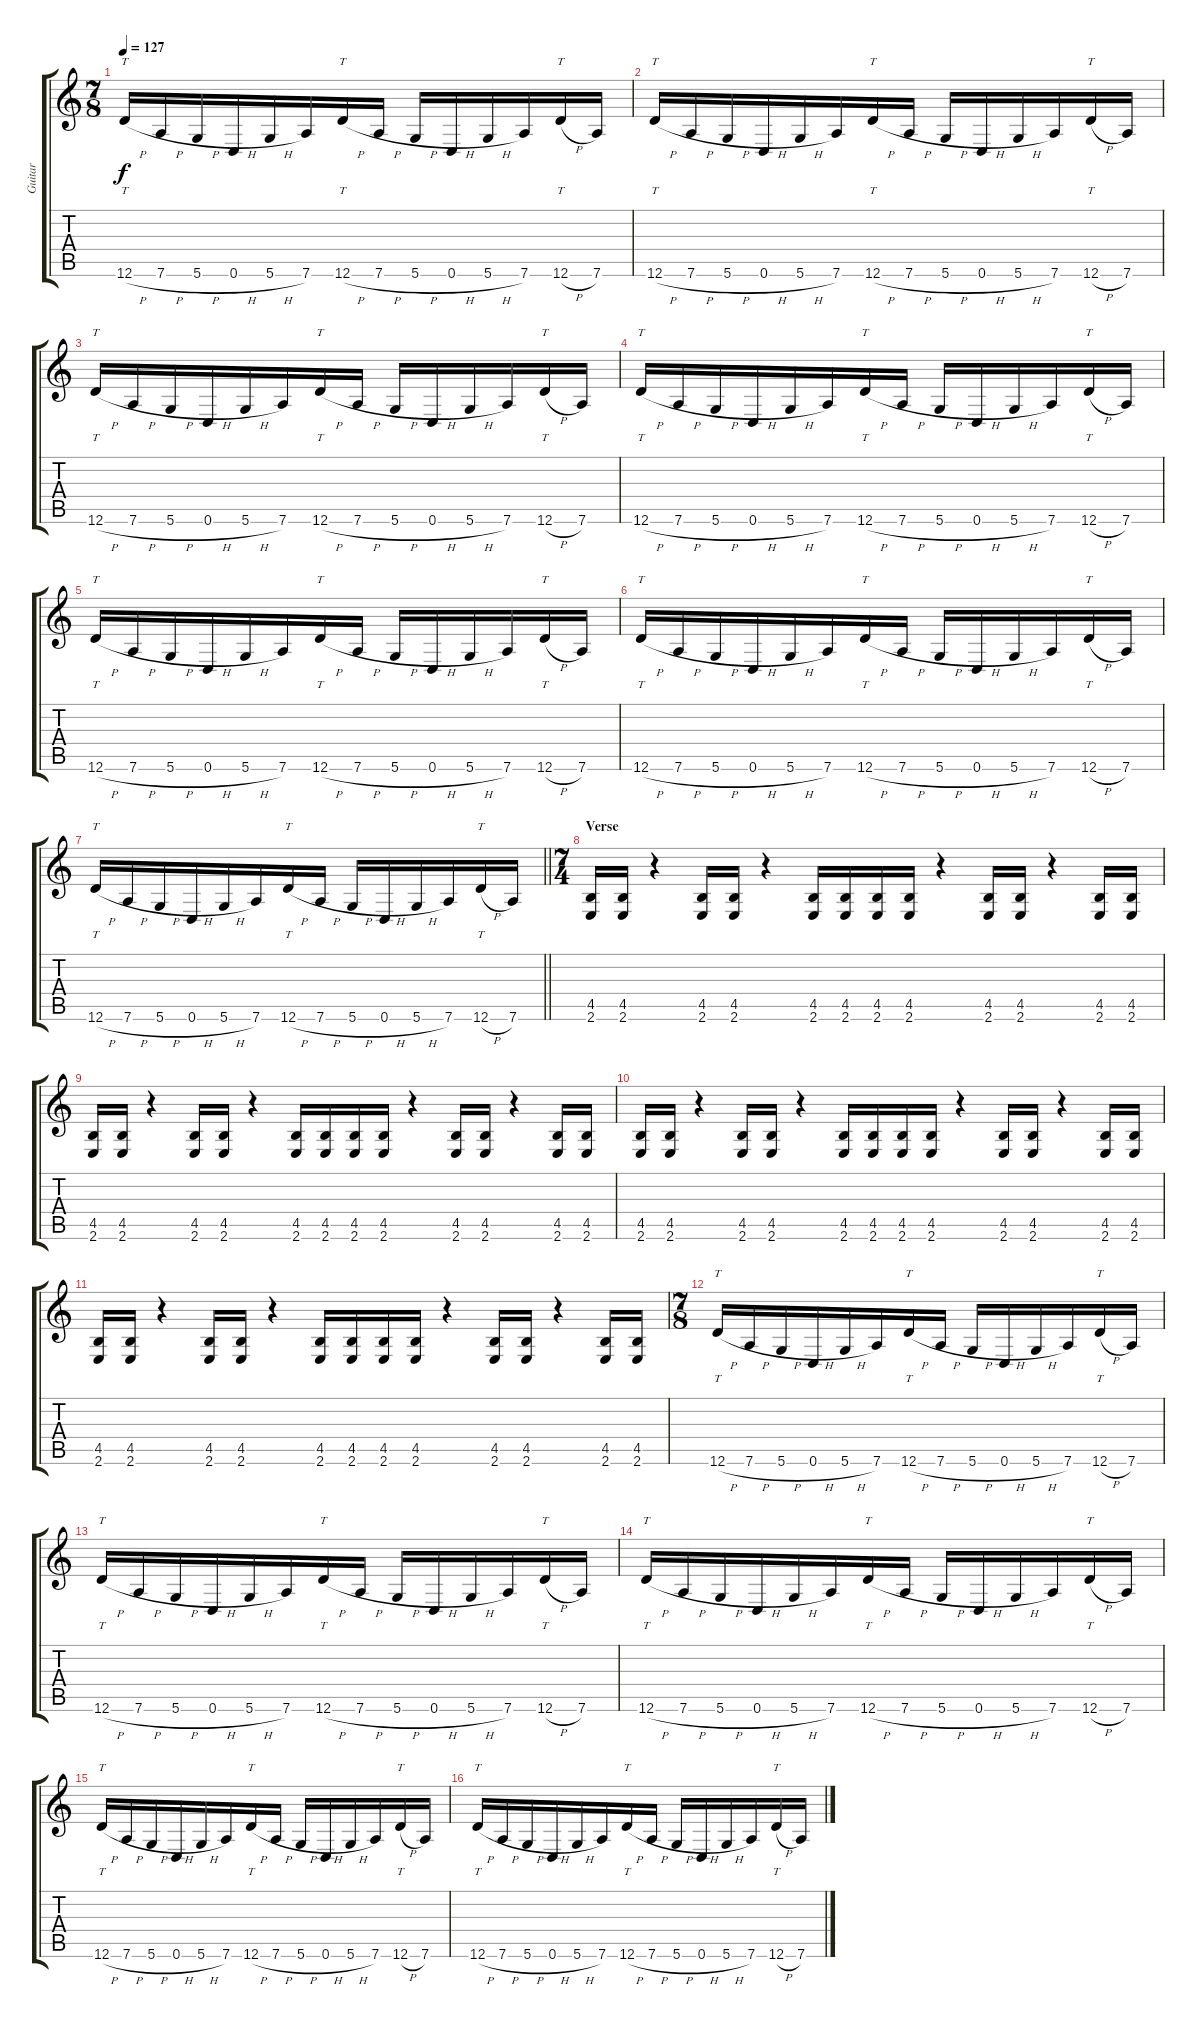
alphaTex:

\track ("Guitar" "Guitar") {instrument distortionguitar}
\staff {score tabs}
\tuning (D4 A3 F3 C3 G2 D2) {hide}
\ts (7 8)
\tempo 127
\clef g2
\ks c
12.6{h}.16{tt dy f} 7.6{h}.16 5.6{h}.16 0.6{h}.16 5.6{h}.16 7.6.16 12.6{h}.16{tt} 7.6{h}.16 5.6{h}.16 0.6{h}.16 5.6{h}.16 7.6.16 12.6{h}.16{tt} 7.6.16 |
12.6{h}.16{tt} 7.6{h}.16 5.6{h}.16 0.6{h}.16 5.6{h}.16 7.6.16 12.6{h}.16{tt} 7.6{h}.16 5.6{h}.16 0.6{h}.16 5.6{h}.16 7.6.16 12.6{h}.16{tt} 7.6.16 |
12.6{h}.16{tt} 7.6{h}.16 5.6{h}.16 0.6{h}.16 5.6{h}.16 7.6.16 12.6{h}.16{tt} 7.6{h}.16 5.6{h}.16 0.6{h}.16 5.6{h}.16 7.6.16 12.6{h}.16{tt} 7.6.16 |
12.6{h}.16{tt} 7.6{h}.16 5.6{h}.16 0.6{h}.16 5.6{h}.16 7.6.16 12.6{h}.16{tt} 7.6{h}.16 5.6{h}.16 0.6{h}.16 5.6{h}.16 7.6.16 12.6{h}.16{tt} 7.6.16 |
12.6{h}.16{tt} 7.6{h}.16 5.6{h}.16 0.6{h}.16 5.6{h}.16 7.6.16 12.6{h}.16{tt} 7.6{h}.16 5.6{h}.16 0.6{h}.16 5.6{h}.16 7.6.16 12.6{h}.16{tt} 7.6.16 |
12.6{h}.16{tt} 7.6{h}.16 5.6{h}.16 0.6{h}.16 5.6{h}.16 7.6.16 12.6{h}.16{tt} 7.6{h}.16 5.6{h}.16 0.6{h}.16 5.6{h}.16 7.6.16 12.6{h}.16{tt} 7.6.16 |
\barLineRight lightlight
12.6{h}.16{tt} 7.6{h}.16 5.6{h}.16 0.6{h}.16 5.6{h}.16 7.6.16 12.6{h}.16{tt} 7.6{h}.16 5.6{h}.16 0.6{h}.16 5.6{h}.16 7.6.16 12.6{h}.16{tt} 7.6.16 |
\ts (7 4)
\section ("" "Verse")
(4.5 2.6).16 (4.5 2.6).16 r.4 (4.5 2.6).16 (4.5 2.6).16 r.4 (4.5 2.6).16 (4.5 2.6).16 (4.5 2.6).16 (4.5 2.6).16 r.4 (4.5 2.6).16 (4.5 2.6).16 r.4 (4.5 2.6).16 (4.5 2.6).16 |
(4.5 2.6).16 (4.5 2.6).16 r.4 (4.5 2.6).16 (4.5 2.6).16 r.4 (4.5 2.6).16 (4.5 2.6).16 (4.5 2.6).16 (4.5 2.6).16 r.4 (4.5 2.6).16 (4.5 2.6).16 r.4 (4.5 2.6).16 (4.5 2.6).16 |
(4.5 2.6).16 (4.5 2.6).16 r.4 (4.5 2.6).16 (4.5 2.6).16 r.4 (4.5 2.6).16 (4.5 2.6).16 (4.5 2.6).16 (4.5 2.6).16 r.4 (4.5 2.6).16 (4.5 2.6).16 r.4 (4.5 2.6).16 (4.5 2.6).16 |
(4.5 2.6).16 (4.5 2.6).16 r.4 (4.5 2.6).16 (4.5 2.6).16 r.4 (4.5 2.6).16 (4.5 2.6).16 (4.5 2.6).16 (4.5 2.6).16 r.4 (4.5 2.6).16 (4.5 2.6).16 r.4 (4.5 2.6).16 (4.5 2.6).16 |
\ts (7 8)
12.6{h}.16{tt} 7.6{h}.16 5.6{h}.16 0.6{h}.16 5.6{h}.16 7.6.16 12.6{h}.16{tt} 7.6{h}.16 5.6{h}.16 0.6{h}.16 5.6{h}.16 7.6.16 12.6{h}.16{tt} 7.6.16 |
12.6{h}.16{tt} 7.6{h}.16 5.6{h}.16 0.6{h}.16 5.6{h}.16 7.6.16 12.6{h}.16{tt} 7.6{h}.16 5.6{h}.16 0.6{h}.16 5.6{h}.16 7.6.16 12.6{h}.16{tt} 7.6.16 |
12.6{h}.16{tt} 7.6{h}.16 5.6{h}.16 0.6{h}.16 5.6{h}.16 7.6.16 12.6{h}.16{tt} 7.6{h}.16 5.6{h}.16 0.6{h}.16 5.6{h}.16 7.6.16 12.6{h}.16{tt} 7.6.16 |
12.6{h}.16{tt} 7.6{h}.16 5.6{h}.16 0.6{h}.16 5.6{h}.16 7.6.16 12.6{h}.16{tt} 7.6{h}.16 5.6{h}.16 0.6{h}.16 5.6{h}.16 7.6.16 12.6{h}.16{tt} 7.6.16 |
12.6{h}.16{tt} 7.6{h}.16 5.6{h}.16 0.6{h}.16 5.6{h}.16 7.6.16 12.6{h}.16{tt} 7.6{h}.16 5.6{h}.16 0.6{h}.16 5.6{h}.16 7.6.16 12.6{h}.16{tt} 7.6.16
